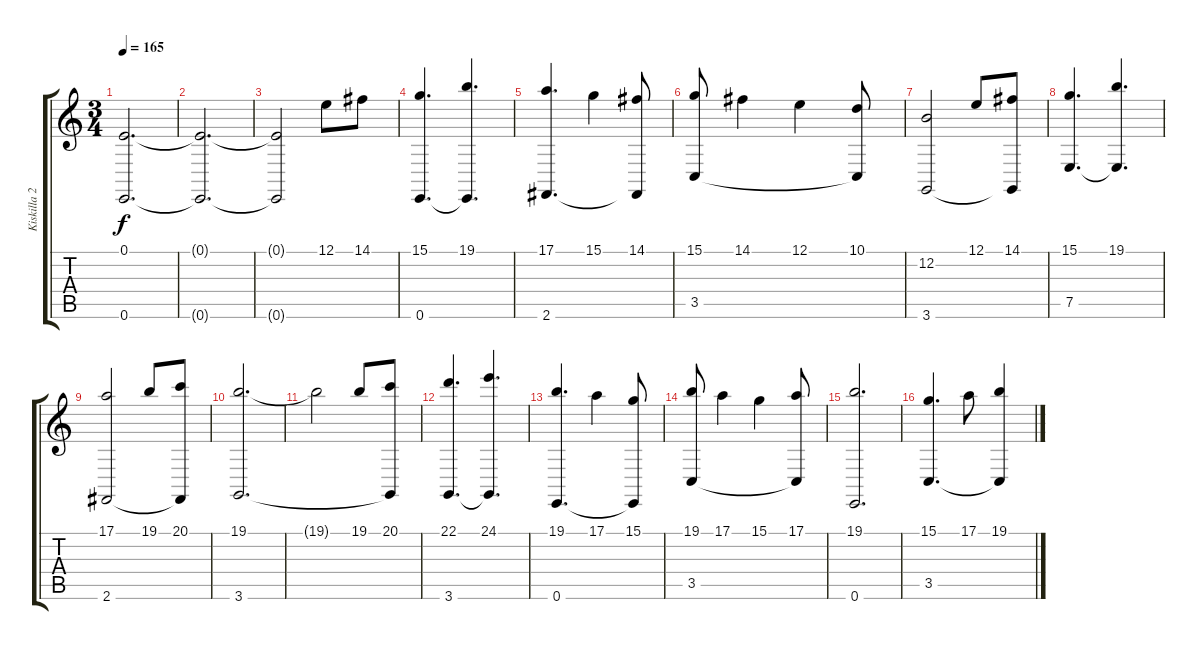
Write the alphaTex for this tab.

\track ("Kiskilla 2" "Kiskilla 2") {instrument stringensemble1}
\staff {score tabs}
\tuning (E4 B3 G3 D3 A2 E2) {hide}
\ts (3 4)
\tempo 165
\clef g2
\ks c
(0.1{t} 0.6{t}).2{d dy f} |
(0.1{t} 0.6{t}).2{d} |
(0.1{t} 0.6{t}).2 12.1.8 14.1.8 |
(15.1 0.6).4{d} (19.1 0.6{t}).4{d} |
(17.1 2.6).4{d} 15.1.4 (14.1 2.6{t}).8 |
(15.1 3.5).8 14.1.4 12.1.4 (10.1 3.5{t}).8 |
(12.2 3.6).2 12.1.8 (14.1 3.6{t}).8 |
(15.1 7.5).4{d} (19.1 7.5{t}).4{d} |
(17.1 2.6).2 19.1.8 (20.1 2.6{t}).8 |
(19.1 3.6).2{d} |
19.1{t}.2 19.1.8 (20.1 3.6{t}).8 |
(22.1 3.6).4{d} (24.1 3.6{t}).4{d} |
(19.1 0.6).4{d} 17.1.4 (15.1 0.6{t}).8 |
(19.1 3.5).8 17.1.4 15.1.4 (17.1 3.5{t}).8 |
(19.1 0.6).2{d} |
(15.1 3.5).4{d} 17.1.8 (19.1 3.5{t}).4
